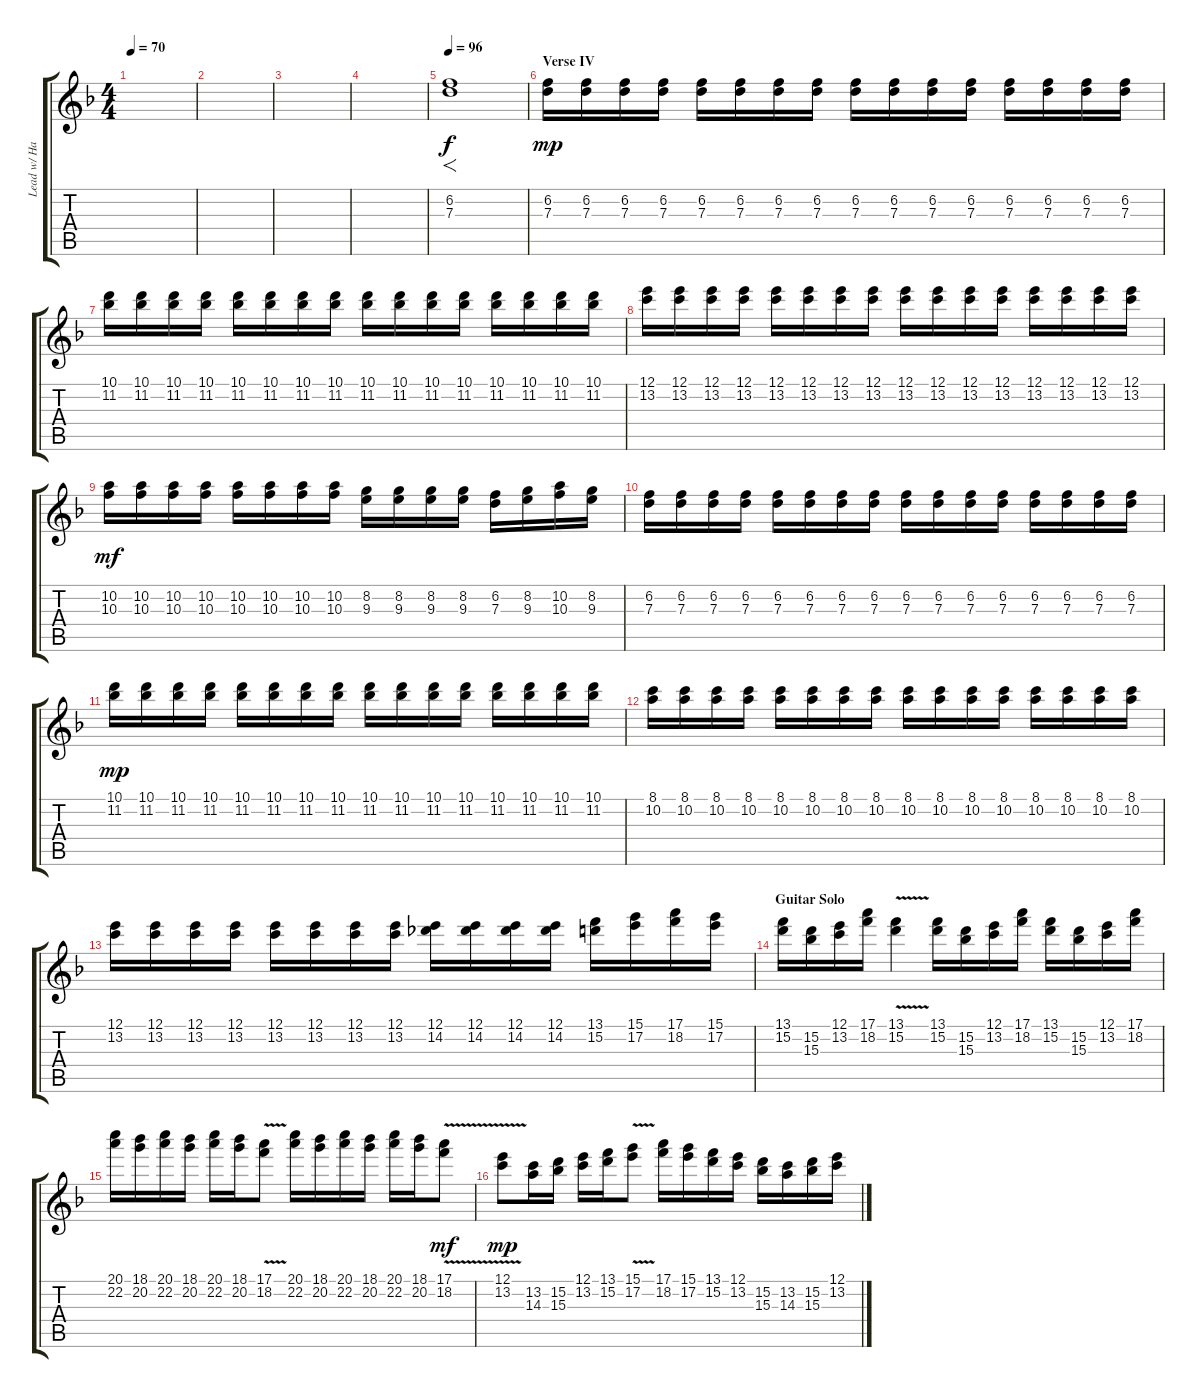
\track ("Lead w/ Harmony Overdub" "Lead w/ Ha") {instrument distortionguitar}
\staff {score tabs}
\tuning (E4 B3 G3 D3 A2 D2) {hide}
\ts (4 4)
\tempo 70
\clef g2
\ks dminor
|
|
|
|
\tempo 96
(6.2 7.3).1{f volume 13} |
\section ("" "Verse IV")
(6.2 7.3).16{dy mp} (6.2 7.3).16 (6.2 7.3).16 (6.2 7.3).16 (6.2 7.3).16 (6.2 7.3).16 (6.2 7.3).16 (6.2 7.3).16 (6.2 7.3).16 (6.2 7.3).16 (6.2 7.3).16 (6.2 7.3).16 (6.2 7.3).16 (6.2 7.3).16 (6.2 7.3).16 (6.2 7.3).16 |
(10.1 11.2).16 (10.1 11.2).16 (10.1 11.2).16 (10.1 11.2).16 (10.1 11.2).16 (10.1 11.2).16 (10.1 11.2).16 (10.1 11.2).16 (10.1 11.2).16 (10.1 11.2).16 (10.1 11.2).16 (10.1 11.2).16 (10.1 11.2).16 (10.1 11.2).16 (10.1 11.2).16 (10.1 11.2).16 |
(12.1 13.2).16 (12.1 13.2).16 (12.1 13.2).16 (12.1 13.2).16 (12.1 13.2).16 (12.1 13.2).16 (12.1 13.2).16 (12.1 13.2).16 (12.1 13.2).16 (12.1 13.2).16 (12.1 13.2).16 (12.1 13.2).16 (12.1 13.2).16 (12.1 13.2).16 (12.1 13.2).16 (12.1 13.2).16 |
(10.2 10.3).16{dy mf} (10.2 10.3).16 (10.2 10.3).16 (10.2 10.3).16 (10.2 10.3).16 (10.2 10.3).16 (10.2 10.3).16 (10.2 10.3).16 (8.2 9.3).16 (8.2 9.3).16 (8.2 9.3).16 (8.2 9.3).16 (6.2 7.3).16 (8.2 9.3).16 (10.2 10.3).16 (8.2 9.3).16 |
(6.2 7.3).16 (6.2 7.3).16 (6.2 7.3).16 (6.2 7.3).16 (6.2 7.3).16 (6.2 7.3).16 (6.2 7.3).16 (6.2 7.3).16 (6.2 7.3).16 (6.2 7.3).16 (6.2 7.3).16 (6.2 7.3).16 (6.2 7.3).16 (6.2 7.3).16 (6.2 7.3).16 (6.2 7.3).16 |
(10.1 11.2).16{dy mp} (10.1 11.2).16 (10.1 11.2).16 (10.1 11.2).16 (10.1 11.2).16 (10.1 11.2).16 (10.1 11.2).16 (10.1 11.2).16 (10.1 11.2).16 (10.1 11.2).16 (10.1 11.2).16 (10.1 11.2).16 (10.1 11.2).16 (10.1 11.2).16 (10.1 11.2).16 (10.1 11.2).16 |
(8.1 10.2).16 (8.1 10.2).16 (8.1 10.2).16 (8.1 10.2).16 (8.1 10.2).16 (8.1 10.2).16 (8.1 10.2).16 (8.1 10.2).16 (8.1 10.2).16 (8.1 10.2).16 (8.1 10.2).16 (8.1 10.2).16 (8.1 10.2).16 (8.1 10.2).16 (8.1 10.2).16 (8.1 10.2).16 |
(12.1 13.2).16 (12.1 13.2).16 (12.1 13.2).16 (12.1 13.2).16 (12.1 13.2).16 (12.1 13.2).16 (12.1 13.2).16 (12.1 13.2).16 (12.1 14.2).16 (12.1 14.2).16 (12.1 14.2).16 (12.1 14.2).16 (13.1 15.2).16 (15.1 17.2).16 (17.1 18.2).16 (15.1 17.2).16 |
\section ("" "Guitar Solo")
(13.1 15.2).16{volume 16} (15.2 15.3).16 (12.1 13.2).16 (17.1 18.2).16 (13.1{v} 15.2{v}).4 (13.1 15.2).16 (15.2 15.3).16 (12.1 13.2).16 (17.1 18.2).16 (13.1 15.2).16 (15.2 15.3).16 (12.1 13.2).16 (17.1 18.2).16 |
(20.1 22.2).16 (18.1 20.2).16 (20.1 22.2).16 (18.1 20.2).16 (20.1 22.2).16 (18.1 20.2).16 (17.1{v} 18.2{v}).8 (20.1 22.2).16 (18.1 20.2).16 (20.1 22.2).16 (18.1 20.2).16 (20.1 22.2).16 (18.1 20.2).16 (17.1{v} 18.2{v}).8{dy mf} |
(12.1{v} 13.2{v}).8{dy mp} (13.2 14.3).16 (15.2 15.3).16 (12.1 13.2).16 (13.1 15.2).16 (15.1{v} 17.2{v}).8 (17.1 18.2).16 (15.1 17.2).16 (13.1 15.2).16 (12.1 13.2).16 (15.2 15.3).16 (13.2 14.3).16 (15.2 15.3).16 (12.1 13.2).16
